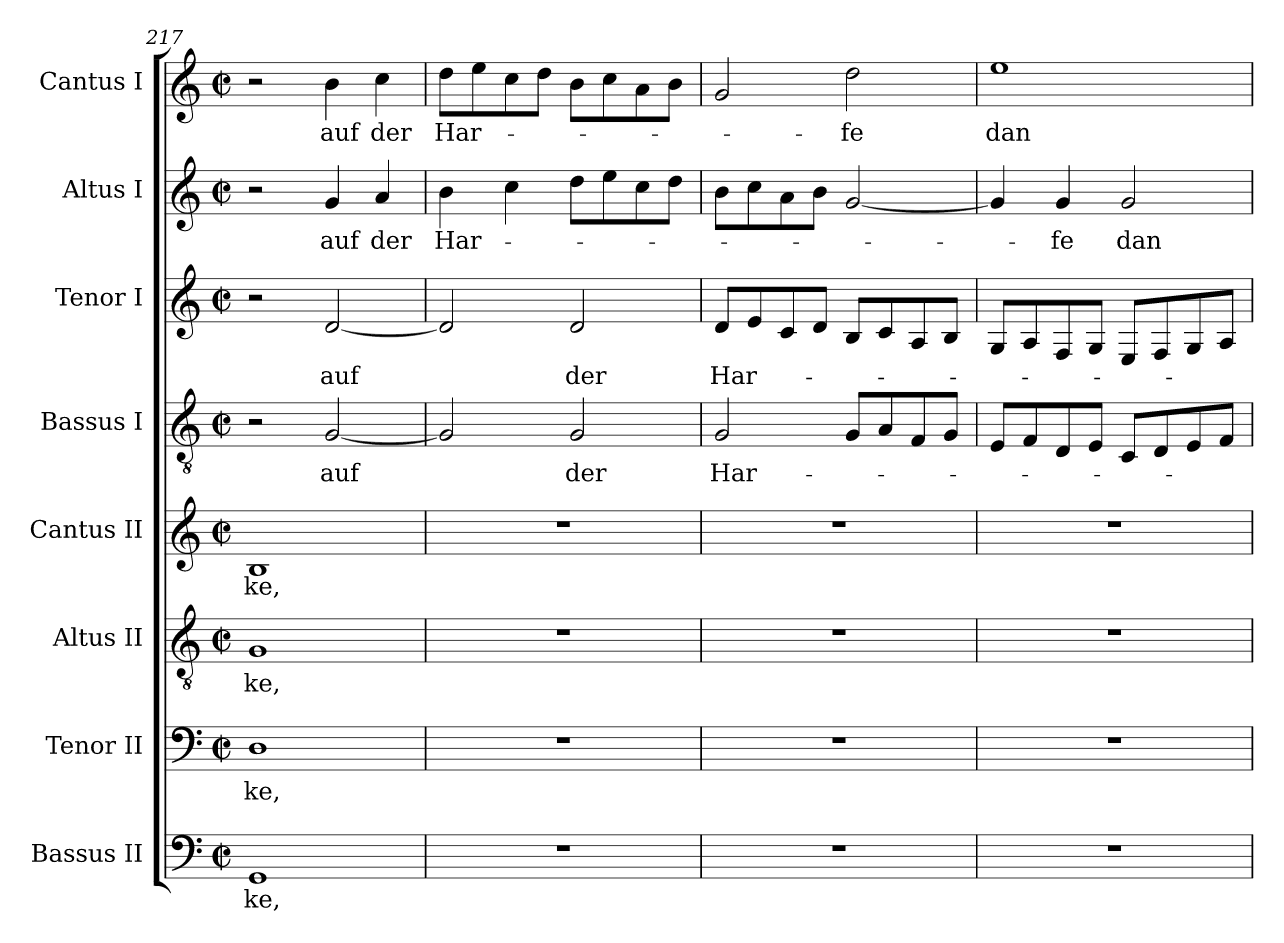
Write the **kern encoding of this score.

**kern	**text	**kern	**text	**kern	**text	**kern	**text	**kern	**text	**kern	**text	**kern	**text	**kern	**text
*part8	*part8	*part7	*part7	*part6	*part6	*part5	*part5	*part4	*part4	*part3	*part3	*part2	*part2	*part1	*part1
*staff8	*staff8	*staff7	*staff7	*staff6	*staff6	*staff5	*staff5	*staff4	*staff4	*staff3	*staff3	*staff2	*staff2	*staff1	*staff1
*I"Bassus II	*	*I"Tenor II	*	*I"Altus II	*	*I"Cantus II	*	*I"Bassus I	*	*I"Tenor I	*	*I"Altus I	*	*I"Cantus I	*
*I'B2	*	*I'T2	*	*I'A2	*	*I'C2	*	*I'B1	*	*I'T1	*	*I'A1	*	*I'C1	*
*clefF4	*	*clefF4	*	*clefGv2	*	*clefG2	*	*clefGv2	*	*clefG2	*	*clefG2	*	*clefG2	*
*k[]	*	*k[]	*	*k[]	*	*k[]	*	*k[]	*	*k[]	*	*k[]	*	*k[]	*
*C:	*	*C:	*	*C:	*	*C:	*	*C:	*	*C:	*	*C:	*	*C:	*
*M2/2	*	*M2/2	*	*M2/2	*	*M2/2	*	*M2/2	*	*M2/2	*	*M2/2	*	*M2/2	*
*met(c|)	*	*met(c|)	*	*met(c|)	*	*met(c|)	*	*met(c|)	*	*met(c|)	*	*met(c|)	*	*met(c|)	*
=217	=217	=217	=217	=217	=217	=217	=217	=217	=217	=217	=217	=217	=217	=217	=217
!	!LO:LY:b	!	!	!	!	!	!	!	!	!	!	!	!	!	!
!	!	!	!LO:LY:b	!	!	!	!	!	!	!	!	!	!	!	!
!	!	!	!	!	!LO:LY:b	!	!	!	!	!	!	!	!	!	!
!	!	!	!	!	!	!	!LO:LY:b	!	!	!	!	!	!	!	!
1GG	-ke,	1D	-ke,	1G	-ke,	1B	-ke,	2r	.	2r	.	2r	.	2r	.
!	!	!	!	!	!	!	!	!	!LO:LY:b	!	!	!	!	!	!
!	!	!	!	!	!	!	!	!	!	!	!LO:LY:b	!	!	!	!
!	!	!	!	!	!	!	!	!	!	!	!	!	!LO:LY:b	!	!
!	!	!	!	!	!	!	!	!	!	!	!	!	!	!	!LO:LY:b
.	.	.	.	.	.	.	.	[2G/	auf	[2d/	auf	4g/	auf	4b\	auf
!	!	!	!	!	!	!	!	!	!	!	!	!	!LO:LY:b	!	!
!	!	!	!	!	!	!	!	!	!	!	!	!	!	!	!LO:LY:b
.	.	.	.	.	.	.	.	.	.	.	.	4a/	der	4cc\	der
!!LO:PB:g=z
=218	=218	=218	=218	=218	=218	=218	=218	=218	=218	=218	=218	=218	=218	=218	=218
!	!	!	!	!	!	!	!	!	!	!	!	!	!LO:LY:b	!	!
!	!	!	!	!	!	!	!	!	!	!	!	!	!	!	!LO:LY:b
1r	.	1r	.	1r	.	1r	.	2G/]	.	2d/]	.	4b\	Har-	8dd\L	Har-
.	.	.	.	.	.	.	.	.	.	.	.	.	.	8ee\	.
.	.	.	.	.	.	.	.	.	.	.	.	4cc\	.	8cc\	.
.	.	.	.	.	.	.	.	.	.	.	.	.	.	8dd\J	.
!	!	!	!	!	!	!	!	!	!LO:LY:b	!	!	!	!	!	!
!	!	!	!	!	!	!	!	!	!	!	!LO:LY:b	!	!	!	!
.	.	.	.	.	.	.	.	2G/	der	2d/	der	8dd\L	.	8b\L	.
.	.	.	.	.	.	.	.	.	.	.	.	8ee\	.	8cc\	.
.	.	.	.	.	.	.	.	.	.	.	.	8cc\	.	8a\	.
.	.	.	.	.	.	.	.	.	.	.	.	8dd\J	.	8b\J	.
=219	=219	=219	=219	=219	=219	=219	=219	=219	=219	=219	=219	=219	=219	=219	=219
!	!	!	!	!	!	!	!	!	!LO:LY:b	!	!	!	!	!	!
!	!	!	!	!	!	!	!	!	!	!	!LO:LY:b	!	!	!	!
1r	.	1r	.	1r	.	1r	.	2G/	Har-	8d/L	Har-	8b\L	.	2g/	.
.	.	.	.	.	.	.	.	.	.	8e/	.	8cc\	.	.	.
.	.	.	.	.	.	.	.	.	.	8c/	.	8a\	.	.	.
.	.	.	.	.	.	.	.	.	.	8d/J	.	8b\J	.	.	.
!	!	!	!	!	!	!	!	!	!	!	!	!	!	!	!LO:LY:b
.	.	.	.	.	.	.	.	8G/L	.	8B/L	.	[2g/	.	2dd\	-fe
.	.	.	.	.	.	.	.	8A/	.	8c/	.	.	.	.	.
.	.	.	.	.	.	.	.	8F/	.	8A/	.	.	.	.	.
.	.	.	.	.	.	.	.	8G/J	.	8B/J	.	.	.	.	.
=220	=220	=220	=220	=220	=220	=220	=220	=220	=220	=220	=220	=220	=220	=220	=220
!	!	!	!	!	!	!	!	!	!	!	!	!	!	!	!LO:LY:b
1r	.	1r	.	1r	.	1r	.	8E/L	.	8G/L	.	4g/]	.	1ee	dan-
.	.	.	.	.	.	.	.	8F/	.	8A/	.	.	.	.	.
!	!	!	!	!	!	!	!	!	!	!	!	!	!LO:LY:b	!	!
.	.	.	.	.	.	.	.	8D/	.	8F/	.	4g/	-fe	.	.
.	.	.	.	.	.	.	.	8E/J	.	8G/J	.	.	.	.	.
!	!	!	!	!	!	!	!	!	!	!	!	!	!LO:LY:b	!	!
.	.	.	.	.	.	.	.	8C/L	.	8E/L	.	2g/	dan-	.	.
.	.	.	.	.	.	.	.	8D/	.	8F/	.	.	.	.	.
.	.	.	.	.	.	.	.	8E/	.	8G/	.	.	.	.	.
.	.	.	.	.	.	.	.	8F/J	.	8A/J	.	.	.	.	.
=	=	=	=	=	=	=	=	=	=	=	=	=	=	=	=
*-	*-	*-	*-	*-	*-	*-	*-	*-	*-	*-	*-	*-	*-	*-	*-
